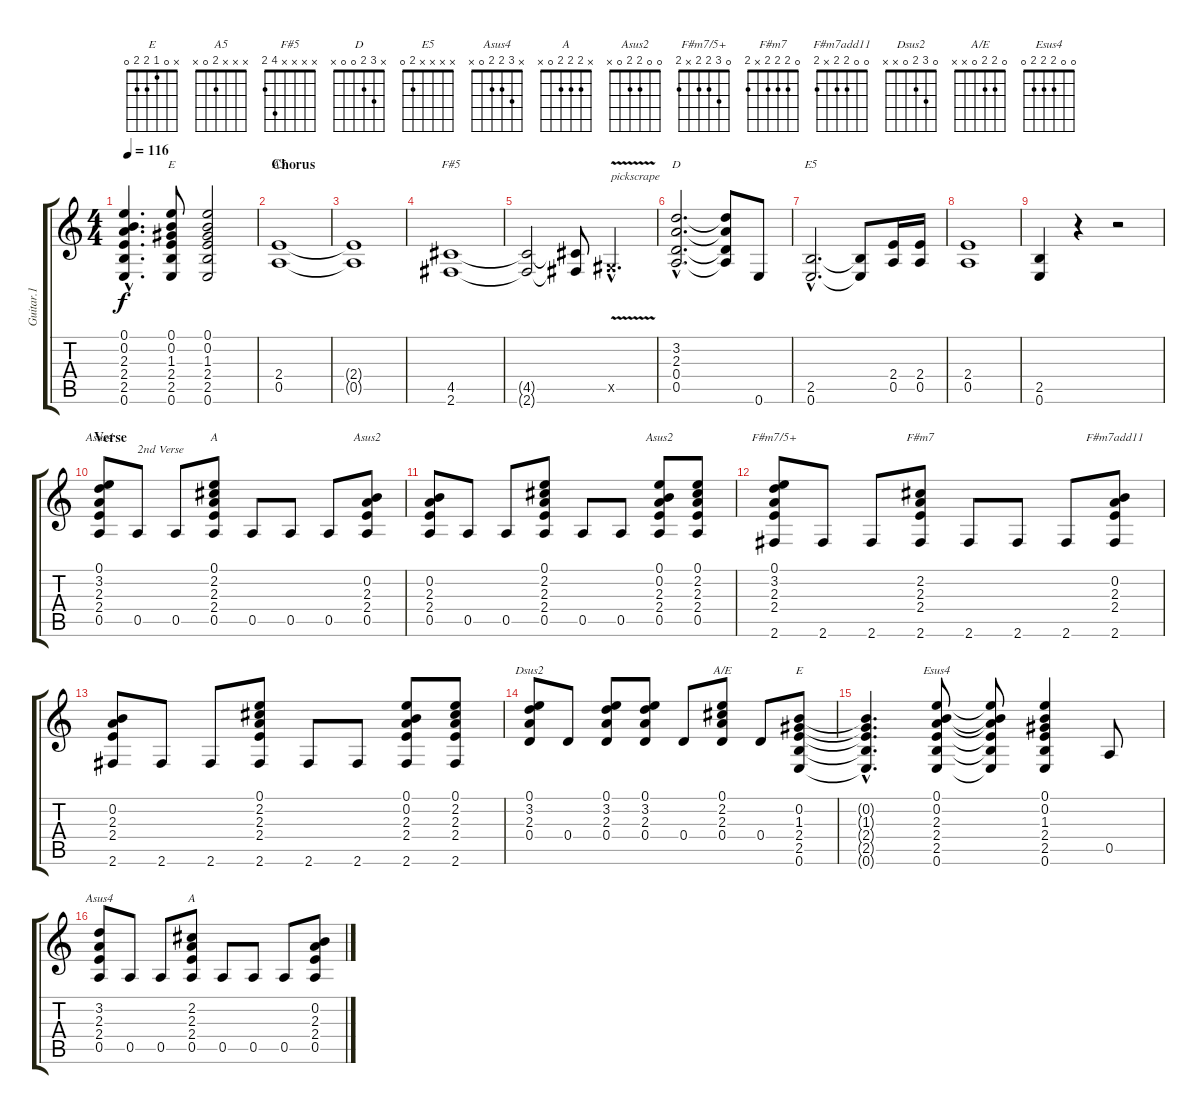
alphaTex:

\track ("Guitar.1" "Guitar.1") {instrument distortionguitar}
\staff {score tabs}
\tuning (E4 B3 G3 D3 A2 E2) {hide}
\chord ("E" 0 0 1 2 2 0)
\chord ("A5" x x x 2 0 x)
\chord ("F#5" x x x x 4 2)
\chord ("D" x 3 2 0 0 x)
\chord ("E5" x x x x 2 0)
\chord ("Asus4" 0 3 2 2 0 x)
\chord ("A" 0 2 2 2 0 x)
\chord ("Asus2" x 0 2 2 0 x)
\chord ("Asus2" 0 0 2 2 0 x)
\chord ("F#m7/5+" 0 3 2 2 x 2)
\chord ("F#m7" 0 2 2 2 x 2)
\chord ("F#m7add11" 0 0 2 2 x 2)
\chord ("Dsus2" 0 3 2 0 x x)
\chord ("A/E" 0 2 2 0 x x)
\chord ("E" x 0 1 2 2 0)
\chord ("Esus4" 0 0 2 2 2 0)
\chord ("Asus4" x 3 2 2 0 x)
\chord ("A" x 2 2 2 0 x)
\ts (4 4)
\tempo 116
\clef g2
\ks c
(0.1{hac} 0.2{hac} 2.3{hac} 2.4{hac} 2.5{hac} 0.6{hac}).4{d dy f} (0.1 0.2 1.3 2.4 2.5 0.6).8{ch "E"} (0.1 0.2 1.3 2.4 2.5 0.6).2 |
\section ("" "Chorus")
(2.4 0.5).1{ch "A5"} |
(2.4{t} 0.5{t}).1 |
(4.5 2.6).1{ch "F#5"} |
(4.5{t} 2.6{t}).2 (4.5{t} 2.6{t}).8 -1.5{v hac x}.4{d txt "pickscrape"} |
(3.2{hac} 2.3{hac} 0.4{hac} 0.5{hac}).2{d ch "D"} (3.2{t} 2.3{t} 0.4{t} 0.5{t}).8 0.6.8 |
(2.5{hac} 0.6{hac}).2{d ch "E5"} (2.5{t} 0.6{t}).8 (2.4 0.5).16 (2.4 0.5).16 |
(2.4 0.5).1 |
(2.5 0.6).4 r.4 r.2 |
\section ("" "Verse")
(0.1 3.2 2.3 2.4 0.5).8{ch "Asus4"} 0.5.8{txt "2nd Verse"} 0.5.8 (0.1 2.2 2.3 2.4 0.5).8{ch "A"} 0.5.8 0.5.8 0.5.8 (0.2 2.3 2.4 0.5).8{ch "Asus2"} |
(0.2 2.3 2.4 0.5).8 0.5.8 0.5.8 (0.1 2.2 2.3 2.4 0.5).8 0.5.8 0.5.8 (0.1 0.2 2.3 2.4 0.5).8{ch "Asus2"} (0.1 2.2 2.3 2.4 0.5).8 |
(0.1 3.2 2.3 2.4 2.6).8{ch "F#m7/5+"} 2.6.8 2.6.8 (2.2 2.3 2.4 2.6).8{ch "F#m7"} 2.6.8 2.6.8 2.6.8 (0.2 2.3 2.4 2.6).8{ch "F#m7add11"} |
(0.2 2.3 2.4 2.6).8 2.6.8 2.6.8 (0.1 2.2 2.3 2.4 2.6).8 2.6.8 2.6.8 (0.1 0.2 2.3 2.4 2.6).8 (0.1 2.2 2.3 2.4 2.6).8 |
(0.1 3.2 2.3 0.4).8{ch "Dsus2"} 0.4.8 (0.1 3.2 2.3 0.4).8 (0.1 3.2 2.3 0.4).8 0.4.8 (0.1 2.2 2.3 0.4).8{ch "A/E"} 0.4.8 (0.2 1.3 2.4 2.5 0.6).8{ch "E"} |
(0.2{hac t} 1.3{hac t} 2.4{hac t} 2.5{hac t} 0.6{hac t}).4{d} (0.1 0.2 2.3 2.4 2.5 0.6).8{ch "Esus4"} (0.1{t} 0.2{t} 2.3{t} 2.4{t} 2.5{t} 0.6{t}).8 (0.1 0.2 1.3 2.4 2.5 0.6).4 0.5.8 |
(3.2 2.3 2.4 0.5).8{ch "Asus4"} 0.5.8 0.5.8 (2.2 2.3 2.4 0.5).8{ch "A"} 0.5.8 0.5.8 0.5.8 (0.2 2.3 2.4 0.5).8
